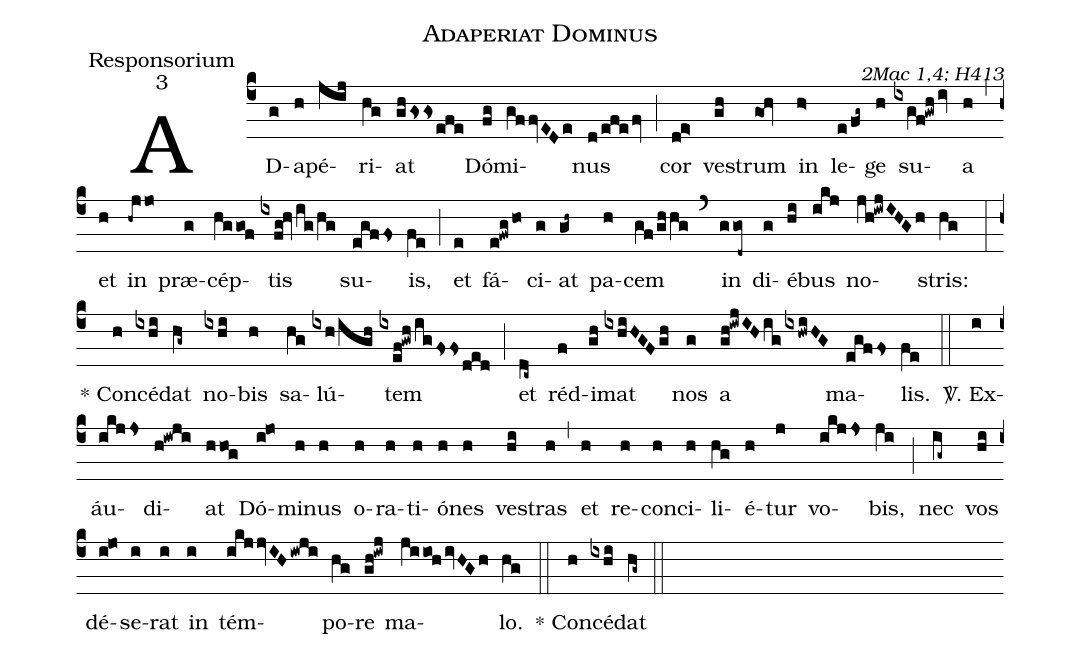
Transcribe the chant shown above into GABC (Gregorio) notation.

name:Adaperiat Dominus;
office-part:Responsorium;
mode:3;
commentary:2Mac 1,4; H413;
%%
(c4) AD(g)a(h)pé(jij)ri(hg)at(gh/gss/efe) Dó(fg)mi(gf/fvEDe)nus(d/efefv) (;) cor(de>) ve(gh)strum(goh) in(h>) le(e/fg~)ge(h) su(ixgf!gwhiv)a(h) (,) et(h) in(-hjjo) præ(g)cép(hggof)tis(ixfg!hvig/hg) su(egffs)is,(fe) (;)
et(e) fá(e!fwg/ho)ci(g)at(gh~) pa(h)cem(gf/gh/hg) (`) in(ggod~) di(g)é(hi)bus(ikj) no(jh@iwjIHGh)stris:(hg) (:)
<sp>*</sp> Con(h)cé(ixhi)dat(hg~) no(ixhi)bis(h) sa(hg)lú(ixh/igh)tem(ixef!gwh/ig/fss/ded) (;) et(dc~) réd(f)i(gh)mat(ixhiHGFgh) nos(g) a(gh!iwjIHigixhwiHG) ma(egffs)lis.(fe) (::)

<sp>V/</sp>. Ex(i)áu(ikjjs)di(h!iwji)at(hhog) Dó(i!jo)mi(h)nus(h) o(h)ra(h)ti(h)ó(h)nes(h) ve(hi)stras(h) (,)
et(h) re(h)con(h)ci(h)li(hg)é(h)tur(j) vo(ikjjs)bis,(ji) (;) nec(ig~) vos(hi) dé(i!jo)se(i)rat(i) in(i) tém(ikjjvIHiwji)po(hg)re(gh!iwj) ma(jiiohivHGh)lo.(hg) (::)

<sp>*</sp> Con(h)cé(ixhi)dat(hg~) (::)
